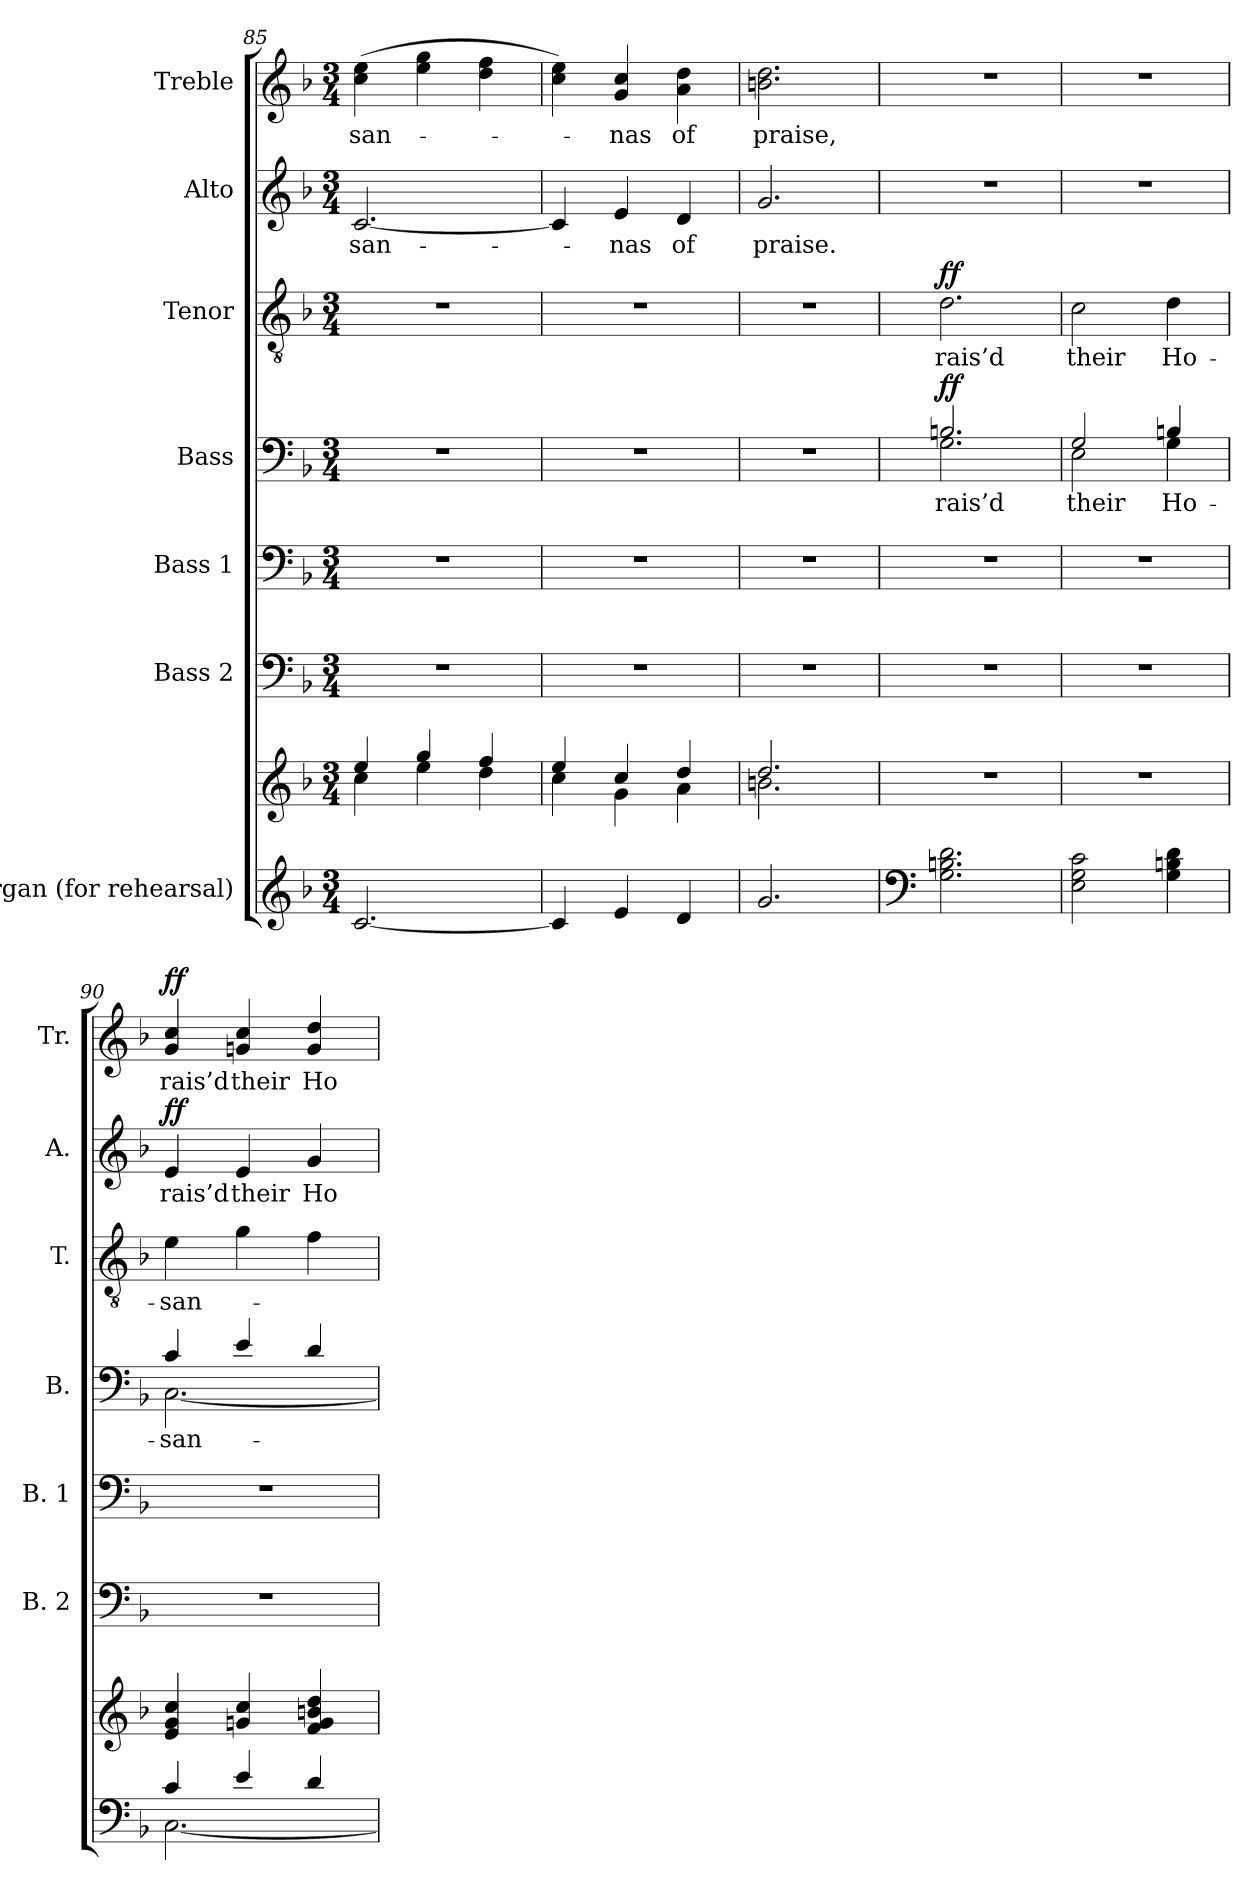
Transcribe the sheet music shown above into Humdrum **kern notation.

**kern	**kern	**kern	**kern	**kern	**text	**dynam	**kern	**text	**dynam	**kern	**text	**dynam	**kern	**text	**dynam
*part7	*part7	*part6	*part5	*part4	*part4	*part4	*part3	*part3	*part3	*part2	*part2	*part2	*part1	*part1	*part1
*staff8	*staff7	*staff6	*staff5	*staff4	*staff4	*staff4	*staff3	*staff3	*staff3	*staff2	*staff2	*staff2	*staff1	*staff1	*staff1
*I"Organ (for rehearsal)	*	*I"Bass 2	*I"Bass 1	*I"Bass	*	*	*I"Tenor	*	*	*I"Alto	*	*	*I"Treble	*	*
*	*	*I'B. 2	*I'B. 1	*I'B.	*	*	*I'T.	*	*	*I'A.	*	*	*I'Tr.	*	*
*clefG2	*clefG2	*clefF4	*clefF4	*clefF4	*	*	*clefGv2	*	*	*clefG2	*	*	*clefG2	*	*
*	*	*	*	*	*	*	*ITrd7c12	*	*	*	*	*	*	*	*
*k[b-]	*k[b-]	*k[b-]	*k[b-]	*k[b-]	*	*	*k[b-]	*	*	*k[b-]	*	*	*k[b-]	*	*
*F:	*F:	*F:	*F:	*F:	*	*	*F:	*	*	*F:	*	*	*F:	*	*
*M3/4	*M3/4	*M3/4	*M3/4	*M3/4	*	*	*M3/4	*	*	*M3/4	*	*	*M3/4	*	*
=85	=85	=85	=85	=85	=85	=85	=85	=85	=85	=85	=85	=85	=85	=85	=85
*	*^	*	*	*	*	*	*	*	*	*	*	*	*	*	*
!	!	!	!LO:N:vis=1	!LO:N:vis=1	!LO:N:vis=1	!	!	!LO:N:vis=1	!	!	!	!	!	!	!	!
!	!	!	!	!	!	!	!	!	!	!	!	!LO:LY:b:color=#000000	!	!	!	!
!	!	!	!	!	!	!	!	!	!	!	!	!	!	!	!LO:LY:b:color=#000000	!
[2.ci/	4eei/	4cci\	2.r	2.r	2.r	.	.	2.r	.	.	[2.ci/	-san-	.	(4cci\ 4eei	-san-	.
.	4ggi/	4eei\	.	.	.	.	.	.	.	.	.	.	.	4eei\ 4ggi	.	.
.	4ffi/	4ddi\	.	.	.	.	.	.	.	.	.	.	.	4ddi\ 4ffi	.	.
=86	=86	=86	=86	=86	=86	=86	=86	=86	=86	=86	=86	=86	=86	=86	=86	=86
!	!	!	!LO:N:vis=1	!LO:N:vis=1	!LO:N:vis=1	!	!	!LO:N:vis=1	!	!	!	!	!	!	!	!
4ci/]	4eei/	4cci\	2.r	2.r	2.r	.	.	2.r	.	.	4ci/]	.	.	4cci\ 4eei)	.	.
!	!	!	!	!	!	!	!	!	!	!	!	!LO:LY:b:color=#000000	!	!	!	!
!	!	!	!	!	!	!	!	!	!	!	!	!	!	!	!LO:LY:b:color=#000000	!
4ei/	4cci/	4gi\	.	.	.	.	.	.	.	.	4ei/	-nas	.	4gi/ 4cci	-nas	.
!	!	!	!	!	!	!	!	!	!	!	!	!LO:LY:b:color=#000000	!	!	!	!
!	!	!	!	!	!	!	!	!	!	!	!	!	!	!	!LO:LY:b:color=#000000	!
4di/	4ddi/	4ai\	.	.	.	.	.	.	.	.	4di/	of	.	4ai\ 4ddi	of	.
=87	=87	=87	=87	=87	=87	=87	=87	=87	=87	=87	=87	=87	=87	=87	=87	=87
!	!	!	!LO:N:vis=1	!LO:N:vis=1	!LO:N:vis=1	!	!	!LO:N:vis=1	!	!	!	!	!	!	!	!
!	!	!	!	!	!	!	!	!	!	!	!	!LO:LY:b:color=#000000	!	!	!	!
!	!	!	!	!	!	!	!	!	!	!	!	!	!	!	!LO:LY:b:color=#000000	!
2.gi/	2.ddi/	2.bni\	2.r	2.r	2.r	.	.	2.r	.	.	2.gi/	praise.	.	2.bni\ 2.ddi	praise,	.
*	*v	*v	*	*	*	*	*	*	*	*	*	*	*	*	*	*
!!LO:LB:g=z
=88	=88	=88	=88	=88	=88	=88	=88	=88	=88	=88	=88	=88	=88	=88	=88
*clefF4	*	*	*	*	*	*	*	*	*	*	*	*	*	*	*
*	*^	*	*	*	*	*	*	*	*	*	*	*	*	*	*
!	!LO:N:vis=1	!	!LO:N:vis=1	!LO:N:vis=1	!	!	!	!	!	!	!	!	!	!	!	!
*	*v	*v	*	*	*	*	*	*	*	*	*	*	*	*	*	*
*	*^	*	*	*	*	*	*	*	*	*	*	*	*	*	*
!	!	!	!	!	!	!LO:LY:b:color=#000000	!	!	!	!	!	!	!	!	!	!
*	*v	*v	*	*	*^	*	*	*	*	*	*	*	*	*	*	*
*	*^	*	*	*	*	*	*	*	*	*	*	*	*	*	*	*
!	!	!	!	!	!	!	!	!	!	!LO:LY:b:color=#000000	!	!LO:N:vis=1	!	!	!LO:N:vis=1	!	!
*	*v	*v	*	*	*	*	*	*	*	*	*	*	*	*	*	*	*
2.Gi\ 2.Bni 2.di	2.r	2.r	2.r	2.Bni/	2.Gi\	rais’d	ff	2.Di\	rais’d	ff	2.r	.	.	2.r	.	.
=89	=89	=89	=89	=89	=89	=89	=89	=89	=89	=89	=89	=89	=89	=89	=89	=89
!	!LO:N:vis=1	!LO:N:vis=1	!LO:N:vis=1	!	!	!	!	!	!	!	!	!	!	!	!	!
!	!	!	!	!	!	!LO:LY:b:color=#000000	!	!	!	!	!	!	!	!	!	!
!	!	!	!	!	!	!	!	!	!LO:LY:b:color=#000000	!	!LO:N:vis=1	!	!	!LO:N:vis=1	!	!
2Ei\ 2Gi 2ci	2.r	2.r	2.r	2Gi/	2Ei\	their	.	2Ci\	their	.	2.r	.	.	2.r	.	.
!	!	!	!	!	!	!LO:LY:b:color=#000000	!	!	!	!	!	!	!	!	!	!
!	!	!	!	!	!	!	!	!	!LO:LY:b:color=#000000	!	!	!	!	!	!	!
4Gi\ 4Bni 4di	.	.	.	4Bni/	4Gi\	Ho-	.	4Di\	Ho-	.	.	.	.	.	.	.
=90	=90	=90	=90	=90	=90	=90	=90	=90	=90	=90	=90	=90	=90	=90	=90	=90
*^	*	*	*	*	*	*	*	*	*	*	*	*	*	*	*	*
!	!	!	!LO:N:vis=1	!LO:N:vis=1	!	!	!	!	!	!	!	!	!	!	!	!	!
!	!	!	!	!	!	!	!LO:LY:b:color=#000000	!	!	!	!	!	!	!	!	!	!
!	!	!	!	!	!	!	!	!	!	!LO:LY:b:color=#000000	!	!	!	!	!	!	!
!	!	!	!	!	!	!	!	!	!	!	!	!	!LO:LY:b:color=#000000	!	!	!	!
!	!	!	!	!	!	!	!	!	!	!	!	!	!	!	!	!LO:LY:b:color=#000000	!
4ci/	[2.Ci\	4ei/ 4gi 4cci	2.r	2.r	4ci/	[2.Ci\	-san-	.	4Ei\	-san-	.	4ei/	rais’d	ff	4gi/ 4cci	rais’d	ff
!	!	!	!	!	!	!	!	!	!	!	!	!	!LO:LY:b:color=#000000	!	!	!	!
!	!	!	!	!	!	!	!	!	!	!	!	!	!	!	!	!LO:LY:b:color=#000000	!
4ei/	.	4gni/ 4cci	.	.	4ei/	.	.	.	4Gi\	.	.	4ei/	their	.	4gni/ 4cci	their	.
!	!	!	!	!	!	!	!	!	!	!	!	!	!LO:LY:b:color=#000000	!	!	!	!
!	!	!	!	!	!	!	!	!	!	!	!	!	!	!	!	!LO:LY:b:color=#000000	!
4di/	.	4fi/ 4gi 4bni 4ddi	.	.	4di/	.	.	.	4Fi\	.	.	4gi/	Ho-	.	4gi/ 4ddi	Ho-	.
*v	*v	*	*	*	*v	*v	*	*	*	*	*	*	*	*	*	*	*
=	=	=	=	=	=	=	=	=	=	=	=	=	=	=	=
*-	*-	*-	*-	*-	*-	*-	*-	*-	*-	*-	*-	*-	*-	*-	*-
